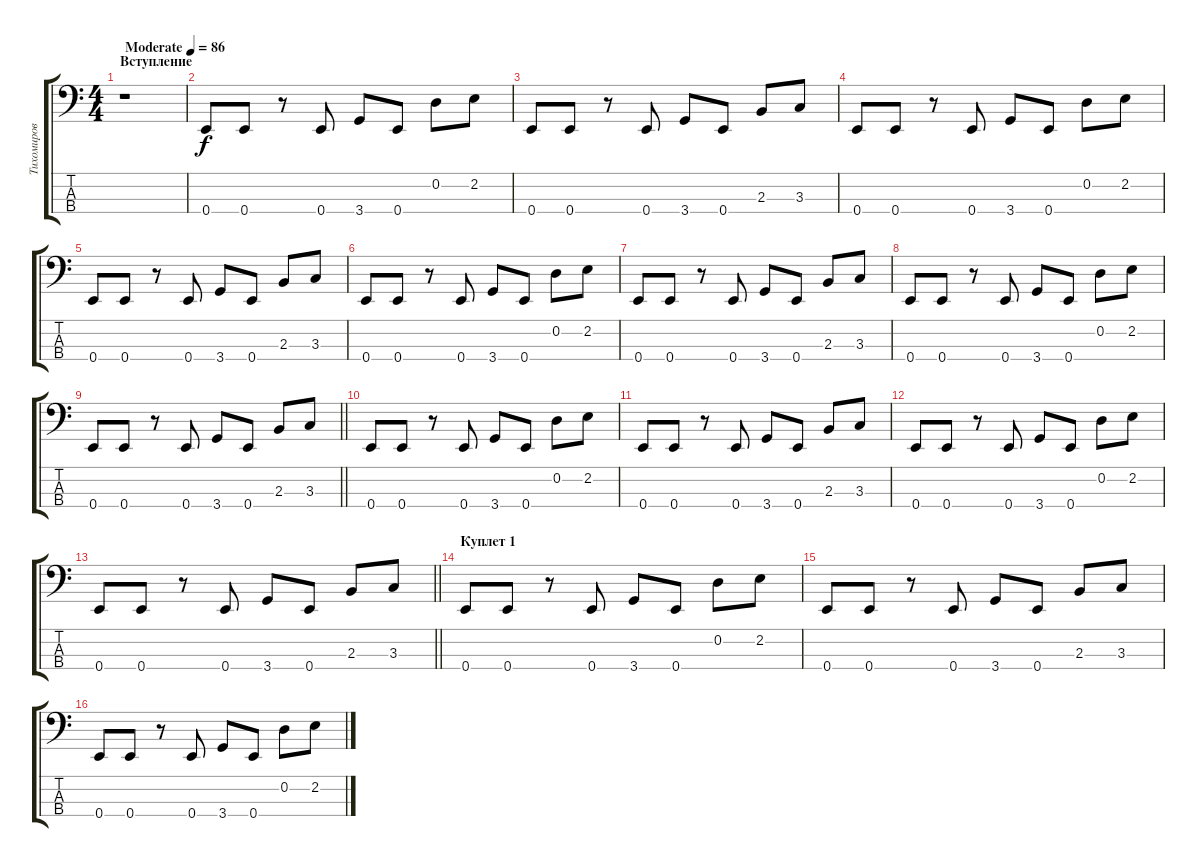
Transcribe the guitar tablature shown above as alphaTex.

\track ("Тихомиров" "Тихомиров") {instrument electricbassfinger}
\staff {score tabs}
\tuning (G2 D2 A1 E1) {hide}
\ts (4 4)
\section ("" "Вступление")
\tempo (86 "Moderate")
\clef f4
\ks c
r.1{dy f instrument electricbassfinger} |
0.4.8 0.4.8 r.8 0.4.8 3.4.8 0.4.8 0.2.8 2.2.8 |
0.4.8 0.4.8 r.8 0.4.8 3.4.8 0.4.8 2.3.8 3.3.8 |
0.4.8 0.4.8 r.8 0.4.8 3.4.8 0.4.8 0.2.8 2.2.8 |
0.4.8 0.4.8 r.8 0.4.8 3.4.8 0.4.8 2.3.8 3.3.8 |
0.4.8 0.4.8 r.8 0.4.8 3.4.8 0.4.8 0.2.8 2.2.8 |
0.4.8 0.4.8 r.8 0.4.8 3.4.8 0.4.8 2.3.8 3.3.8 |
0.4.8 0.4.8 r.8 0.4.8 3.4.8 0.4.8 0.2.8 2.2.8 |
\barLineRight lightlight
0.4.8 0.4.8 r.8 0.4.8 3.4.8 0.4.8 2.3.8 3.3.8 |
0.4.8 0.4.8 r.8 0.4.8 3.4.8 0.4.8 0.2.8 2.2.8 |
0.4.8 0.4.8 r.8 0.4.8 3.4.8 0.4.8 2.3.8 3.3.8 |
0.4.8 0.4.8 r.8 0.4.8 3.4.8 0.4.8 0.2.8 2.2.8 |
\barLineRight lightlight
0.4.8 0.4.8 r.8 0.4.8 3.4.8 0.4.8 2.3.8 3.3.8 |
\section ("" "Куплет 1")
0.4.8 0.4.8 r.8 0.4.8 3.4.8 0.4.8 0.2.8 2.2.8 |
0.4.8 0.4.8 r.8 0.4.8 3.4.8 0.4.8 2.3.8 3.3.8 |
0.4.8 0.4.8 r.8 0.4.8 3.4.8 0.4.8 0.2.8 2.2.8
